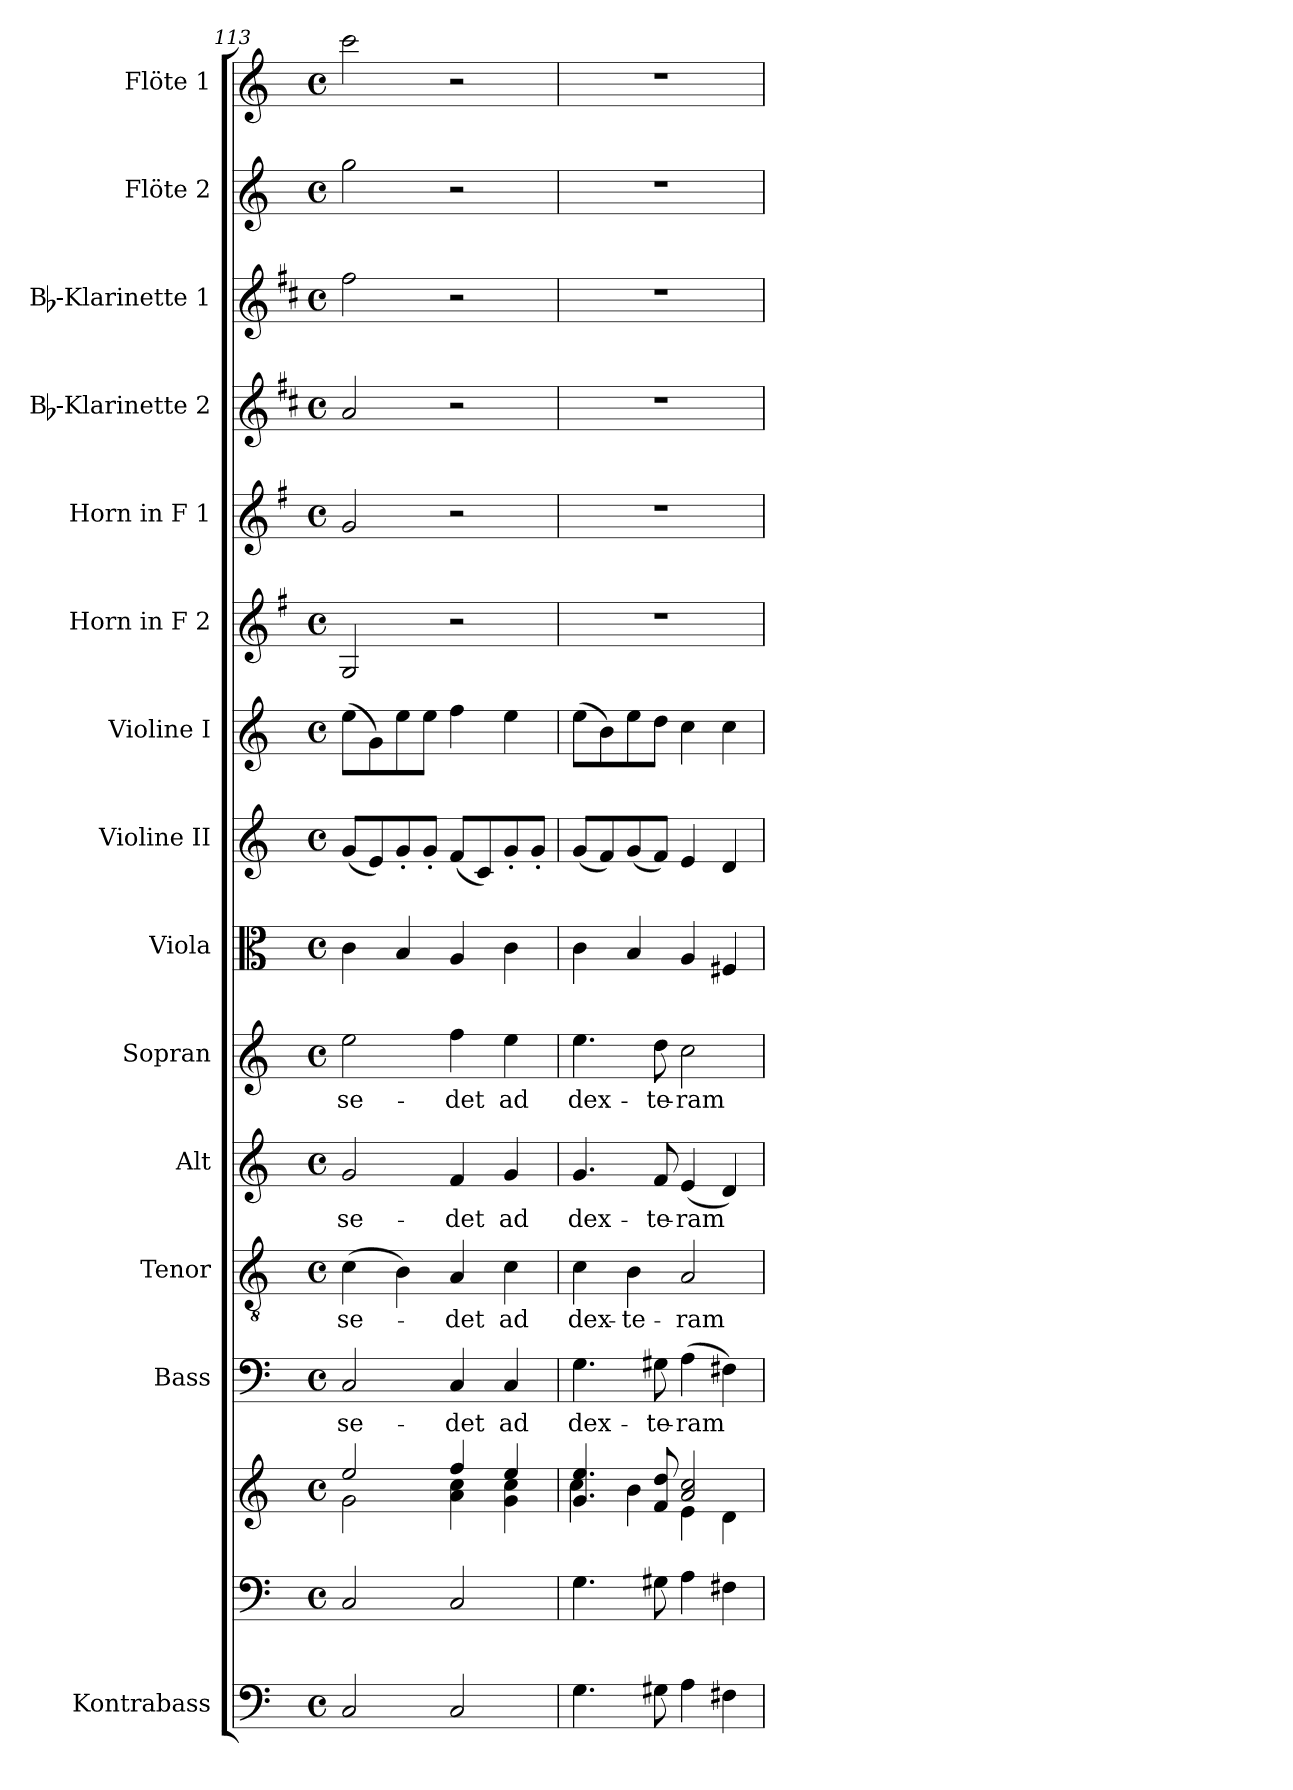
**kern	**kern	**kern	**kern	**text	**kern	**text	**kern	**text	**kern	**text	**kern	**kern	**kern	**kern	**kern	**kern	**kern	**kern	**kern
*part15	*part14	*part14	*part13	*part13	*part12	*part12	*part11	*part11	*part10	*part10	*part9	*part8	*part7	*part6	*part5	*part4	*part3	*part2	*part1
*staff16	*staff15	*staff14	*staff13	*staff13	*staff12	*staff12	*staff11	*staff11	*staff10	*staff10	*staff9	*staff8	*staff7	*staff6	*staff5	*staff4	*staff3	*staff2	*staff1
*I"Kontrabass	*	*	*I"Bass	*	*I"Tenor	*	*I"Alt	*	*I"Sopran	*	*I"Viola	*I"Violine II	*I"Violine I	*I"Horn in F 2	*I"Horn in F 1	*I"Bb-Klarinette 2	*I"Bb-Klarinette 1	*I"Flöte 2	*I"Flöte 1
*I'Kb.	*	*	*I'B.	*	*I'T.	*	*I'A.	*	*I'S.	*	*I'Vla.	*I'Vl. II	*I'Vl. I	*I'Horn 2	*I'Horn 1	*I'Bb Kl. 2	*I'Bb Kl. 1	*I'Fl. 2	*I'Fl. 1
*clefF4	*clefF4	*clefG2	*clefF4	*	*clefGv2	*	*clefG2	*	*clefG2	*	*clefC3	*clefG2	*clefG2	*clefG2	*clefG2	*clefG2	*clefG2	*clefG2	*clefG2
*ITrd7c12	*	*	*	*	*	*	*	*	*	*	*	*	*	*ITrd4c7	*ITrd4c7	*ITrd1c2	*ITrd1c2	*	*
*k[]	*k[]	*k[]	*k[]	*	*k[]	*	*k[]	*	*k[]	*	*k[]	*k[]	*k[]	*k[]	*k[]	*k[]	*k[]	*k[]	*k[]
*C:	*C:	*C:	*C:	*	*C:	*	*C:	*	*C:	*	*C:	*C:	*C:	*C:	*C:	*C:	*C:	*C:	*C:
*M4/4	*M4/4	*M4/4	*M4/4	*	*M4/4	*	*M4/4	*	*M4/4	*	*M4/4	*M4/4	*M4/4	*M4/4	*M4/4	*M4/4	*M4/4	*M4/4	*M4/4
*met(c)	*met(c)	*met(c)	*met(c)	*	*met(c)	*	*met(c)	*	*met(c)	*	*met(c)	*met(c)	*met(c)	*met(c)	*met(c)	*met(c)	*met(c)	*met(c)	*met(c)
=113	=113	=113	=113	=113	=113	=113	=113	=113	=113	=113	=113	=113	=113	=113	=113	=113	=113	=113	=113
*	*	*^	*	*	*	*	*	*	*	*	*	*	*	*	*	*	*	*	*
!	!	!	!	!	!LO:LY:b	!	!LO:LY:b	!	!LO:LY:b	!	!LO:LY:b	!	!	!	!	!	!	!	!	!
2CC/	2C/	2ee/	2g\	2C/	se-	(>4c\	se-	2g/	se-	2ee\	se-	4c\	(<8g/L	(>8ee\L	2C/	2c/	2g/	2ee\	2gg\	2ccc\
.	.	.	.	.	.	.	.	.	.	.	.	.	8e/)	8g\)	.	.	.	.	.	.
.	.	.	.	.	.	4B\)	.	.	.	.	.	4B/	8g'</	8ee\	.	.	.	.	.	.
.	.	.	.	.	.	.	.	.	.	.	.	.	8g'</J	8ee\J	.	.	.	.	.	.
!	!	!	!	!	!LO:LY:b	!	!LO:LY:b	!	!LO:LY:b	!	!LO:LY:b	!	!	!	!	!	!	!	!	!
2CC/	2C/	4ff/	4a\ 4cc\	4C/	-det	4A/	-det	4f/	-det	4ff\	-det	4A/	(<8f/L	4ff\	2r	2r	2r	2r	2r	2r
.	.	.	.	.	.	.	.	.	.	.	.	.	8c/)	.	.	.	.	.	.	.
!	!	!	!	!	!LO:LY:b	!	!LO:LY:b	!	!LO:LY:b	!	!LO:LY:b	!	!	!	!	!	!	!	!	!
.	.	4ee/	4g\ 4cc\	4C/	ad	4c\	ad	4g/	ad	4ee\	ad	4c\	8g'</	4ee\	.	.	.	.	.	.
.	.	.	.	.	.	.	.	.	.	.	.	.	8g'</J	.	.	.	.	.	.	.
=114	=114	=114	=114	=114	=114	=114	=114	=114	=114	=114	=114	=114	=114	=114	=114	=114	=114	=114	=114	=114
!	!	!	!	!	!LO:LY:b	!	!LO:LY:b	!	!LO:LY:b	!	!LO:LY:b	!	!	!	!	!	!	!	!	!
4.GG\	4.G\	4.g/ 4.ee/	4cc\	4.G\	dex-	4c\	dex-	4.g/	dex-	4.ee\	dex-	4c\	(<8g/L	(>8ee\L	1r	1r	1r	1r	1r	1r
.	.	.	.	.	.	.	.	.	.	.	.	.	8f/)	8b\)	.	.	.	.	.	.
!	!	!	!	!	!	!	!LO:LY:b	!	!	!	!	!	!	!	!	!	!	!	!	!
.	.	.	4b\	.	.	4B\	-te-	.	.	.	.	4B/	(<8g/	8ee\	.	.	.	.	.	.
!	!	!	!	!	!LO:LY:b	!	!	!	!LO:LY:b	!	!LO:LY:b	!	!	!	!	!	!	!	!	!
8GG#X\	8G#X\	8f/ 8dd/	.	8G#X\	-te-	.	.	8f/	-te-	8dd\	-te-	.	8f/J)	8dd\J	.	.	.	.	.	.
!	!	!	!	!	!LO:LY:b	!	!LO:LY:b	!	!LO:LY:b	!	!LO:LY:b	!	!	!	!	!	!	!	!	!
4AA\	4A\	2a/ 2cc/	4e\	(>4A\	-ram	2A/	-ram	(<4e/	-ram	2cc\	-ram	4A/	4e/	4cc\	.	.	.	.	.	.
4FF#X\	4F#X\	.	4d\	4F#X\)	.	.	.	4d/)	.	.	.	4F#X/	4d/	4cc\	.	.	.	.	.	.
*	*	*v	*v	*	*	*	*	*	*	*	*	*	*	*	*	*	*	*	*	*
=	=	=	=	=	=	=	=	=	=	=	=	=	=	=	=	=	=	=	=
*-	*-	*-	*-	*-	*-	*-	*-	*-	*-	*-	*-	*-	*-	*-	*-	*-	*-	*-	*-
